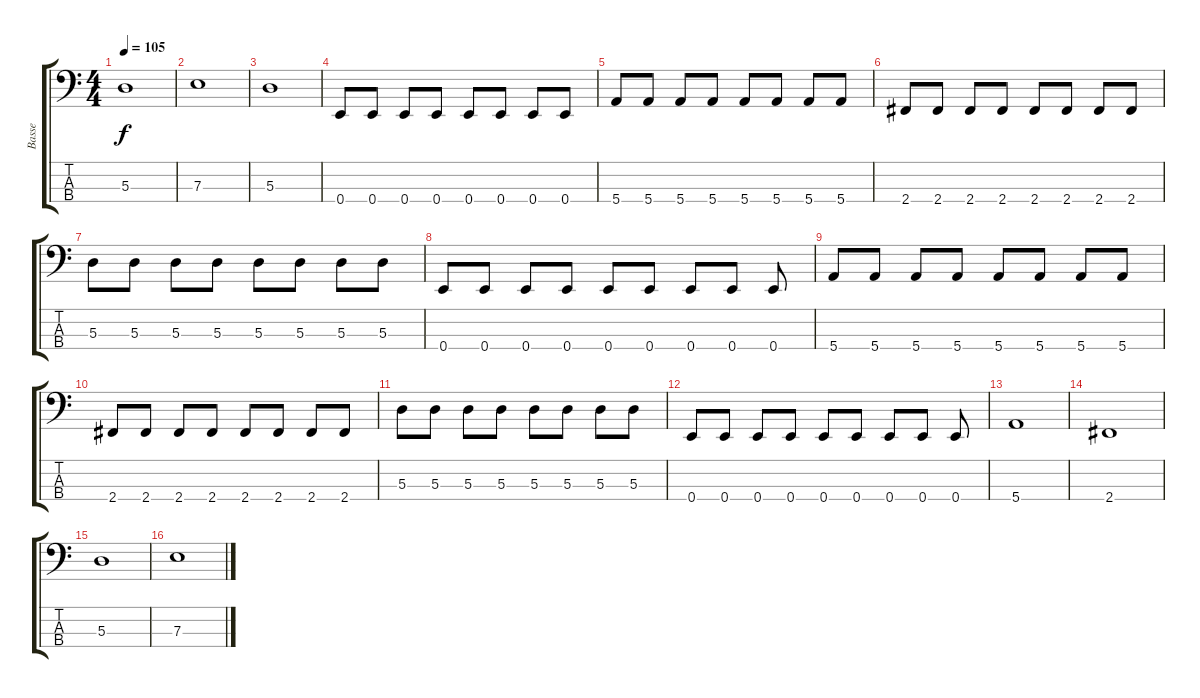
\track ("Basse" "Basse") {instrument electricbassfinger}
\staff {score tabs}
\tuning (G2 D2 A1 E1) {hide}
\ts (4 4)
\tempo 105
\clef f4
\ks c
5.3.1{dy f} |
7.3.1 |
5.3.1 |
0.4.8 0.4.8 0.4.8 0.4.8 0.4.8 0.4.8 0.4.8 0.4.8 |
5.4.8 5.4.8 5.4.8 5.4.8 5.4.8 5.4.8 5.4.8 5.4.8 |
2.4.8 2.4.8 2.4.8 2.4.8 2.4.8 2.4.8 2.4.8 2.4.8 |
5.3.8 5.3.8 5.3.8 5.3.8 5.3.8 5.3.8 5.3.8 5.3.8 |
0.4.8 0.4.8 0.4.8 0.4.8 0.4.8 0.4.8 0.4.8 0.4.8 0.4.8 |
5.4.8 5.4.8 5.4.8 5.4.8 5.4.8 5.4.8 5.4.8 5.4.8 |
2.4.8 2.4.8 2.4.8 2.4.8 2.4.8 2.4.8 2.4.8 2.4.8 |
5.3.8 5.3.8 5.3.8 5.3.8 5.3.8 5.3.8 5.3.8 5.3.8 |
0.4.8 0.4.8 0.4.8 0.4.8 0.4.8 0.4.8 0.4.8 0.4.8 0.4.8 |
5.4.1 |
2.4.1 |
5.3.1 |
7.3.1
